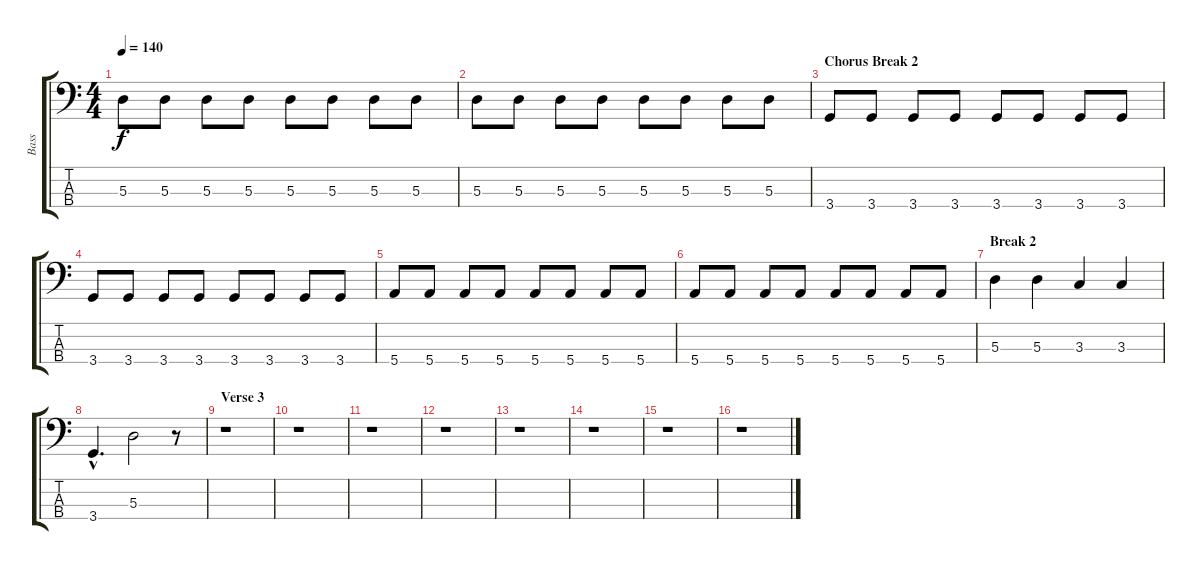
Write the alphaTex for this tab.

\track ("Bass" "Bass") {instrument electricbassfinger}
\staff {score tabs}
\tuning (G2 D2 A1 E1) {hide}
\ts (4 4)
\tempo 140
\clef f4
\ks c
5.3.8{dy f} 5.3.8 5.3.8 5.3.8 5.3.8 5.3.8 5.3.8 5.3.8 |
5.3.8 5.3.8 5.3.8 5.3.8 5.3.8 5.3.8 5.3.8 5.3.8 |
\section ("" "Chorus Break 2")
3.4.8 3.4.8 3.4.8 3.4.8 3.4.8 3.4.8 3.4.8 3.4.8 |
3.4.8 3.4.8 3.4.8 3.4.8 3.4.8 3.4.8 3.4.8 3.4.8 |
5.4.8 5.4.8 5.4.8 5.4.8 5.4.8 5.4.8 5.4.8 5.4.8 |
5.4.8 5.4.8 5.4.8 5.4.8 5.4.8 5.4.8 5.4.8 5.4.8 |
\section ("" "Break 2")
5.3.4 5.3.4 3.3.4 3.3.4 |
3.4{hac}.4{d} 5.3.2 r.8 |
\section ("" "Verse 3")
r.1 |
r.1 |
r.1 |
r.1 |
r.1 |
r.1 |
r.1 |
r.1
